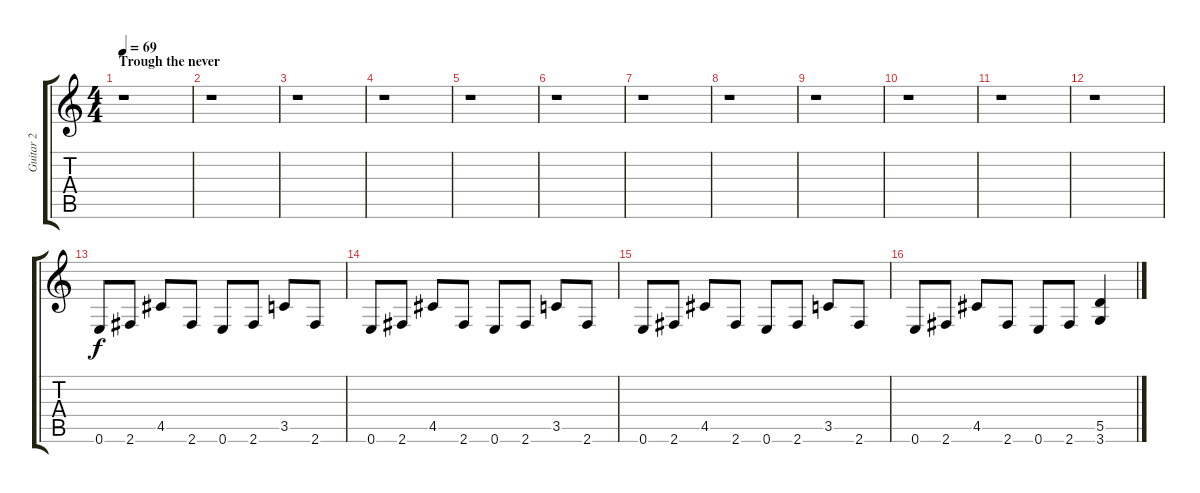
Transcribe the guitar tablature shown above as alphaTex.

\track ("Guitar 2" "Guitar 2") {instrument distortionguitar}
\staff {score tabs}
\tuning (E4 B3 G3 D3 A2 E2) {hide}
\ts (4 4)
\section ("" "Trough the never")
\tempo 69
\tempo 188
\tempo 69
\clef g2
\ks c
r.1{dy f instrument distortionguitar} |
r.1 |
r.1 |
r.1 |
r.1 |
r.1 |
r.1 |
r.1 |
r.1 |
r.1 |
r.1 |
r.1 |
0.6.8 2.6.8 4.5.8 2.6.8 0.6.8 2.6.8 3.5.8 2.6.8 |
0.6.8 2.6.8 4.5.8 2.6.8 0.6.8 2.6.8 3.5.8 2.6.8 |
0.6.8 2.6.8 4.5.8 2.6.8 0.6.8 2.6.8 3.5.8 2.6.8 |
0.6.8 2.6.8 4.5.8 2.6.8 0.6.8 2.6.8 (5.5 3.6).4
